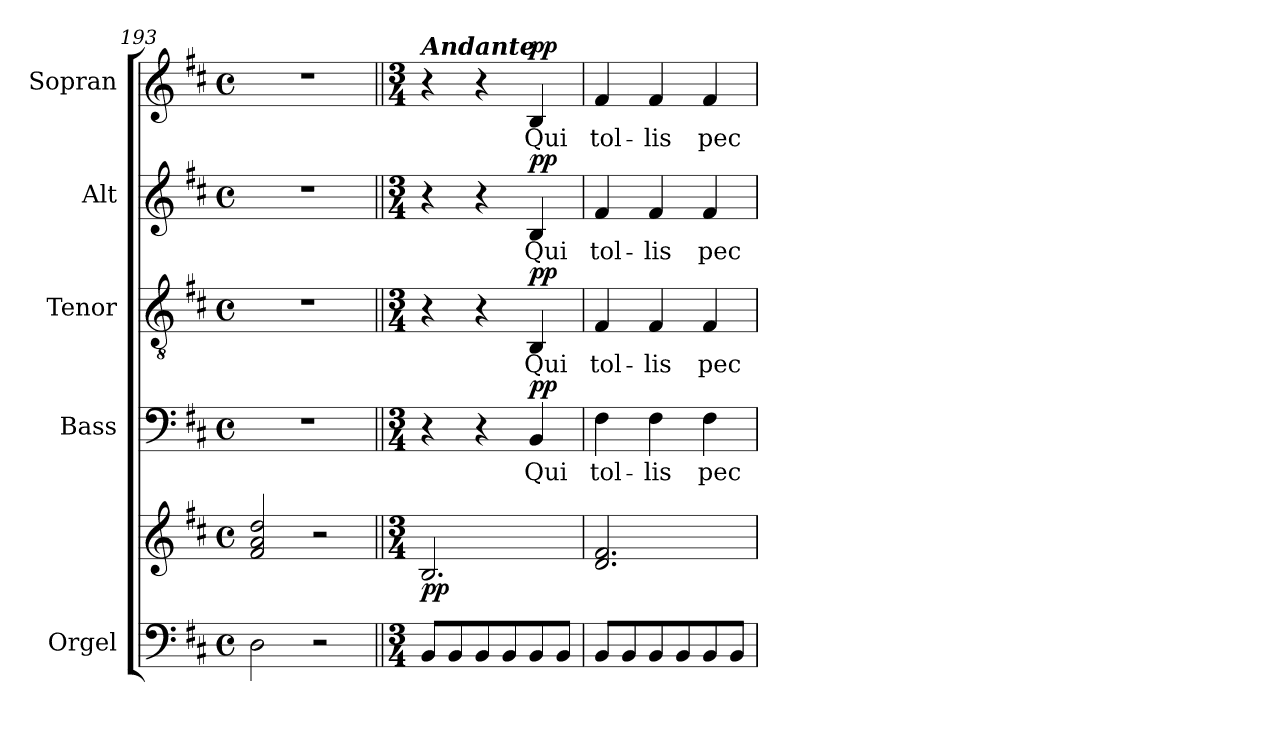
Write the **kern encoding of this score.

**kern	**kern	**dynam	**kern	**text	**dynam	**kern	**text	**dynam	**kern	**text	**dynam	**kern	**text	**dynam
*part5	*part5	*part5	*part4	*part4	*part4	*part3	*part3	*part3	*part2	*part2	*part2	*part1	*part1	*part1
*staff6	*staff5	*staff5/6	*staff4	*staff4	*staff4	*staff3	*staff3	*staff3	*staff2	*staff2	*staff2	*staff1	*staff1	*staff1
*I"Orgel	*	*	*I"Bass	*	*	*I"Tenor	*	*	*I"Alt	*	*	*I"Sopran	*	*
*I'Org.	*	*	*I'B.	*	*	*I'T.	*	*	*I'A.	*	*	*I'S.	*	*
*clefF4	*clefG2	*	*clefF4	*	*	*clefGv2	*	*	*clefG2	*	*	*clefG2	*	*
*k[f#c#]	*k[f#c#]	*	*k[f#c#]	*	*	*k[f#c#]	*	*	*k[f#c#]	*	*	*k[f#c#]	*	*
*D:	*D:	*	*D:	*	*	*D:	*	*	*D:	*	*	*D:	*	*
*M4/4	*M4/4	*	*M4/4	*	*	*M4/4	*	*	*M4/4	*	*	*M4/4	*	*
*met(c)	*met(c)	*	*met(c)	*	*	*met(c)	*	*	*met(c)	*	*	*met(c)	*	*
=193	=193	=193	=193	=193	=193	=193	=193	=193	=193	=193	=193	=193	=193	=193
2D\	2f#/ 2a/ 2dd/	.	1r	.	.	1r	.	.	1r	.	.	1r	.	.
2r	2r	.	.	.	.	.	.	.	.	.	.	.	.	.
!!LO:PB:g=z
=194||	=194||	=194||	=194||	=194||	=194||	=194||	=194||	=194||	=194||	=194||	=194||	=194||	=194||	=194||
*M3/4	*M3/4	*	*M3/4	*	*	*M3/4	*	*	*M3/4	*	*	*M3/4	*	*
!	!	!	!	!	!	!	!	!	!	!	!	!LO:TX:a:Bi:t=Andante	!	!
!	!	!LO:DY:b	!	!	!	!	!	!	!	!	!	!	!	!
8BB/L	2.B/	pp	4r	.	.	4r	.	.	4r	.	.	4r	.	.
8BB/	.	.	.	.	.	.	.	.	.	.	.	.	.	.
8BB/	.	.	4r	.	.	4r	.	.	4r	.	.	4r	.	.
8BB/	.	.	.	.	.	.	.	.	.	.	.	.	.	.
!	!	!	!	!LO:LY:b	!LO:DY:a	!	!LO:LY:b	!LO:DY:a	!	!LO:LY:b	!LO:DY:a	!	!LO:LY:b	!LO:DY:a
8BB/	.	.	4BB/	Qui	pp	4BB/	Qui	pp	4B/	Qui	pp	4B/	Qui	pp
8BB/J	.	.	.	.	.	.	.	.	.	.	.	.	.	.
=195	=195	=195	=195	=195	=195	=195	=195	=195	=195	=195	=195	=195	=195	=195
!	!	!	!	!LO:LY:b	!	!	!LO:LY:b	!	!	!LO:LY:b	!	!	!LO:LY:b	!
8BB/L	2.d/ 2.f#/	.	4F#\	tol-	.	4F#/	tol-	.	4f#/	tol-	.	4f#/	tol-	.
8BB/	.	.	.	.	.	.	.	.	.	.	.	.	.	.
!	!	!	!	!LO:LY:b	!	!	!LO:LY:b	!	!	!LO:LY:b	!	!	!LO:LY:b	!
8BB/	.	.	4F#\	-lis	.	4F#/	-lis	.	4f#/	-lis	.	4f#/	-lis	.
8BB/	.	.	.	.	.	.	.	.	.	.	.	.	.	.
!	!	!	!	!LO:LY:b	!	!	!LO:LY:b	!	!	!LO:LY:b	!	!	!LO:LY:b	!
8BB/	.	.	4F#\	pec-	.	4F#/	pec-	.	4f#/	pec-	.	4f#/	pec-	.
8BB/J	.	.	.	.	.	.	.	.	.	.	.	.	.	.
=	=	=	=	=	=	=	=	=	=	=	=	=	=	=
*-	*-	*-	*-	*-	*-	*-	*-	*-	*-	*-	*-	*-	*-	*-
